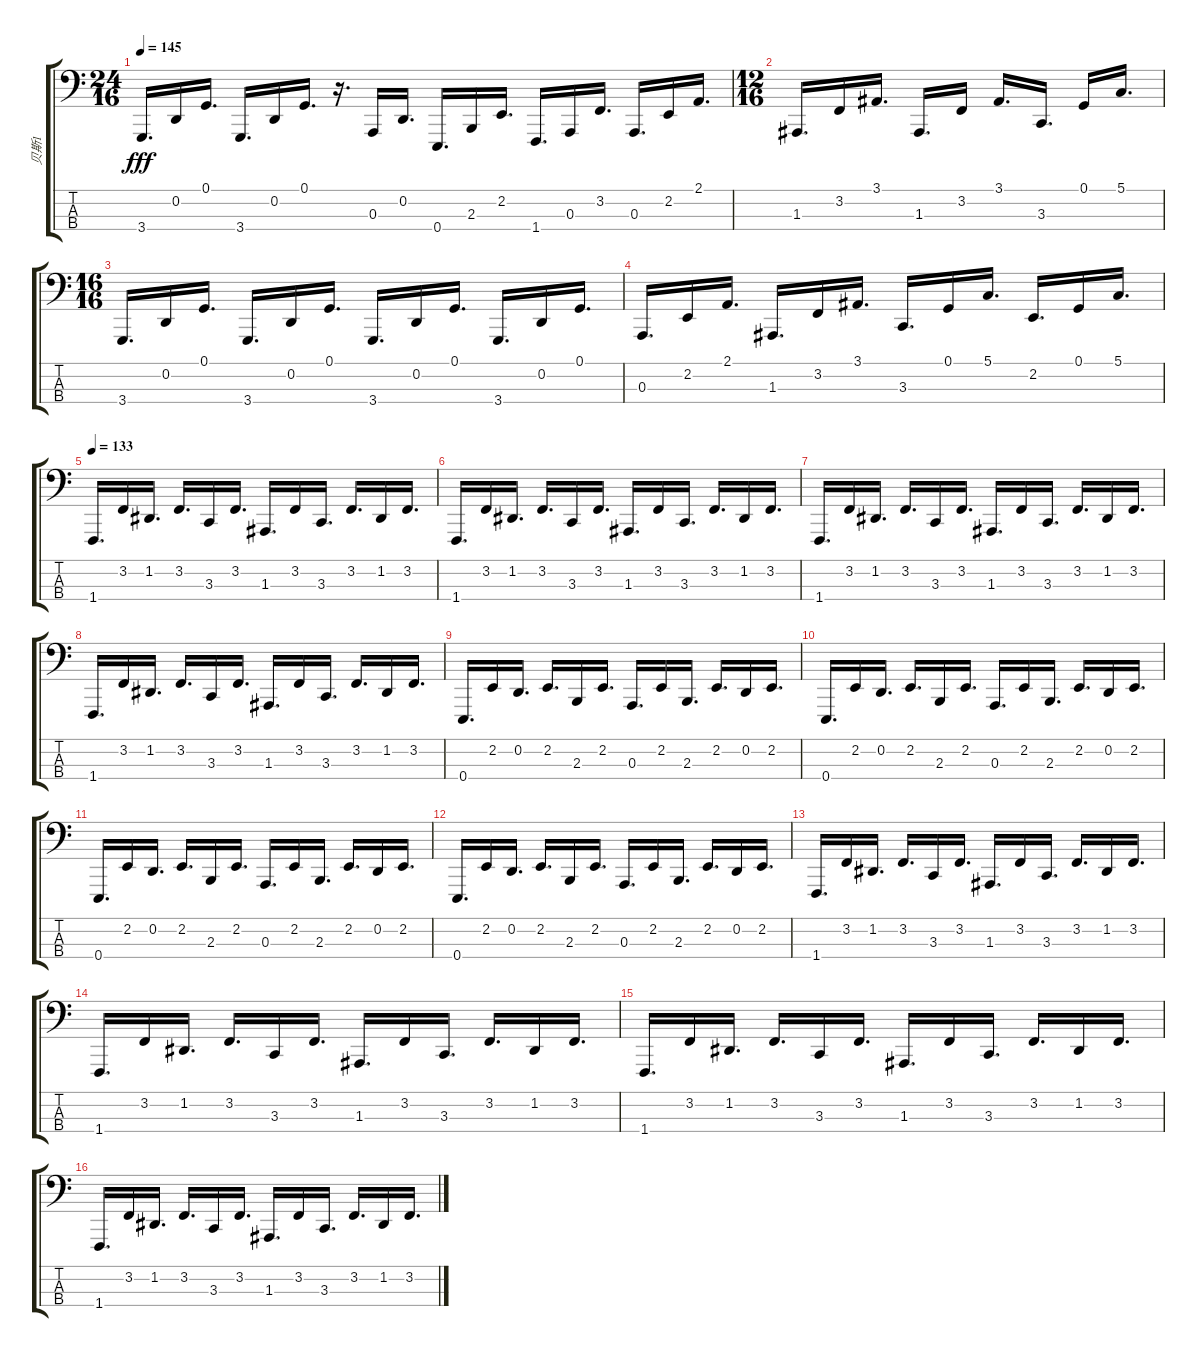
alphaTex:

\track ("贝斯1" "贝斯1") {instrument harpsichord}
\staff {score tabs}
\tuning (G2 D2 A1 E1) {hide}
\ts (24 16)
\tempo 145
\clef f4
\ks c
3.4.16{d dy fff} 0.2.16 0.1.16{d} 3.4.16{d} 0.2.16 0.1.16{d} r.16{d} 0.3.16 0.2.16{d} 0.4.16{d} 2.3.16 2.2.16{d} 1.4.16{d} 0.3.16 3.2.16{d} 0.3.16{d} 2.2.16 2.1.16{d} |
\ts (12 16)
1.3.16{d} 3.2.16 3.1.16{d} 1.3.16{d} 3.2.16 3.1.16{d} 3.3.16{d} 0.1.16 5.1.16{d} |
\ts (16 16)
3.4.16{d} 0.2.16 0.1.16{d} 3.4.16{d} 0.2.16 0.1.16{d} 3.4.16{d} 0.2.16 0.1.16{d} 3.4.16{d} 0.2.16 0.1.16{d} |
0.3.16{d} 2.2.16 2.1.16{d} 1.3.16{d} 3.2.16 3.1.16{d} 3.3.16{d} 0.1.16 5.1.16{d} 2.2.16{d} 0.1.16 5.1.16{d} |
\tempo 133
1.4.16{d} 3.2.16 1.2.16{d} 3.2.16{d} 3.3.16 3.2.16{d} 1.3.16{d} 3.2.16 3.3.16{d} 3.2.16{d} 1.2.16 3.2.16{d} |
1.4.16{d} 3.2.16 1.2.16{d} 3.2.16{d} 3.3.16 3.2.16{d} 1.3.16{d} 3.2.16 3.3.16{d} 3.2.16{d} 1.2.16 3.2.16{d} |
1.4.16{d} 3.2.16 1.2.16{d} 3.2.16{d} 3.3.16 3.2.16{d} 1.3.16{d} 3.2.16 3.3.16{d} 3.2.16{d} 1.2.16 3.2.16{d} |
1.4.16{d} 3.2.16 1.2.16{d} 3.2.16{d} 3.3.16 3.2.16{d} 1.3.16{d} 3.2.16 3.3.16{d} 3.2.16{d} 1.2.16 3.2.16{d} |
0.4.16{d} 2.2.16 0.2.16{d} 2.2.16{d} 2.3.16 2.2.16{d} 0.3.16{d} 2.2.16 2.3.16{d} 2.2.16{d} 0.2.16 2.2.16{d} |
0.4.16{d} 2.2.16 0.2.16{d} 2.2.16{d} 2.3.16 2.2.16{d} 0.3.16{d} 2.2.16 2.3.16{d} 2.2.16{d} 0.2.16 2.2.16{d} |
0.4.16{d} 2.2.16 0.2.16{d} 2.2.16{d} 2.3.16 2.2.16{d} 0.3.16{d} 2.2.16 2.3.16{d} 2.2.16{d} 0.2.16 2.2.16{d} |
0.4.16{d} 2.2.16 0.2.16{d} 2.2.16{d} 2.3.16 2.2.16{d} 0.3.16{d} 2.2.16 2.3.16{d} 2.2.16{d} 0.2.16 2.2.16{d} |
1.4.16{d} 3.2.16 1.2.16{d} 3.2.16{d} 3.3.16 3.2.16{d} 1.3.16{d} 3.2.16 3.3.16{d} 3.2.16{d} 1.2.16 3.2.16{d} |
1.4.16{d} 3.2.16 1.2.16{d} 3.2.16{d} 3.3.16 3.2.16{d} 1.3.16{d} 3.2.16 3.3.16{d} 3.2.16{d} 1.2.16 3.2.16{d} |
1.4.16{d} 3.2.16 1.2.16{d} 3.2.16{d} 3.3.16 3.2.16{d} 1.3.16{d} 3.2.16 3.3.16{d} 3.2.16{d} 1.2.16 3.2.16{d} |
1.4.16{d} 3.2.16 1.2.16{d} 3.2.16{d} 3.3.16 3.2.16{d} 1.3.16{d} 3.2.16 3.3.16{d} 3.2.16{d} 1.2.16 3.2.16{d}
